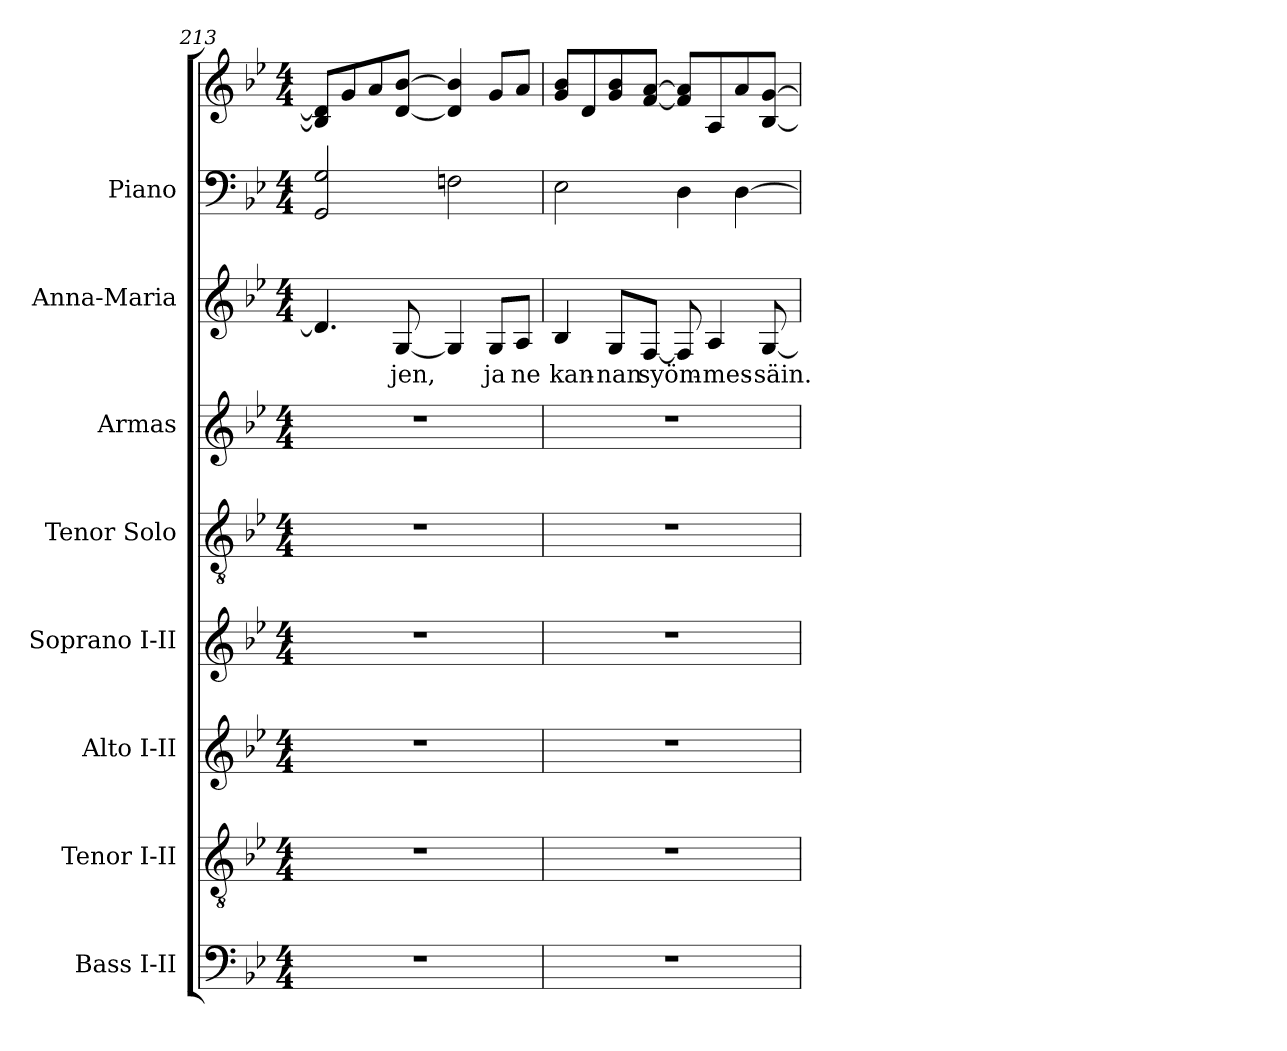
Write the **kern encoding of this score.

**kern	**kern	**kern	**kern	**kern	**kern	**kern	**text	**kern	**kern
*part8	*part7	*part6	*part5	*part4	*part3	*part2	*part2	*part1	*part1
*staff9	*staff8	*staff7	*staff6	*staff5	*staff4	*staff3	*staff3	*staff2	*staff1
*I"Bass I-II	*I"Tenor I-II	*I"Alto I-II	*I"Soprano I-II	*I"Tenor Solo	*I"Armas	*I"Anna-Maria	*	*I"Piano	*
*I'B.	*I'T.	*I'A.	*I'S.	*I'T. Solo	*I'Armas	*I'A-M	*	*I'Pno.	*
*clefF4	*clefGv2	*clefG2	*clefG2	*clefGv2	*clefG2	*clefG2	*	*clefF4	*clefG2
*	*ITrd7c12	*	*	*ITrd7c12	*ITrd7c12	*	*	*	*
*k[b-e-]	*k[b-e-]	*k[b-e-]	*k[b-e-]	*k[b-e-]	*k[b-e-]	*k[b-e-]	*	*k[b-e-]	*k[b-e-]
*B-:	*B-:	*B-:	*B-:	*B-:	*B-:	*B-:	*	*B-:	*B-:
*M4/4	*M4/4	*M4/4	*M4/4	*M4/4	*M4/4	*M4/4	*	*M4/4	*M4/4
=213	=213	=213	=213	=213	=213	=213	=213	=213	=213
1r	1r	1r	1r	1r	1r	4.di/]	.	2GGi/ 2Gi	8B-i/] 8di]L
.	.	.	.	.	.	.	.	.	8gi/
.	.	.	.	.	.	.	.	.	8ai/
!	!	!	!	!	!	!	!LO:LY:b:color=#000000	!	!
.	.	.	.	.	.	[<8Gi/	-jen,	.	[<8di/ [>8b-iJ
.	.	.	.	.	.	4Gi/]	.	2Fni\	4di/] 4b-i]
!	!	!	!	!	!	!	!LO:LY:b:color=#000000	!	!
.	.	.	.	.	.	8Gi/L	ja	.	8gi/L
!	!	!	!	!	!	!	!LO:LY:b:color=#000000	!	!
.	.	.	.	.	.	8Ai/J	ne	.	8ai/J
=214	=214	=214	=214	=214	=214	=214	=214	=214	=214
!	!	!	!	!	!	!	!LO:LY:b:color=#000000	!	!
1r	1r	1r	1r	1r	1r	4B-i/	kan-	2E-i\	8gi/ 8b-iL
.	.	.	.	.	.	.	.	.	8di/
!	!	!	!	!	!	!	!LO:LY:b:color=#000000	!	!
.	.	.	.	.	.	8Gi/L	-nan	.	8gi/ 8b-i
!	!	!	!	!	!	!	!LO:LY:b:color=#000000	!	!
.	.	.	.	.	.	[<8Fi/J	syöm-	.	[<8fi/ [>8aiJ
.	.	.	.	.	.	8Fi/]	.	4Di\	8fi/] 8ai]L
!	!	!	!	!	!	!	!LO:LY:b:color=#000000	!	!
.	.	.	.	.	.	4Ai/	-mes-	.	8Ai/
.	.	.	.	.	.	.	.	[>4Di\	8ai/
!	!	!	!	!	!	!	!LO:LY:b:color=#000000	!	!
.	.	.	.	.	.	[<8Gi/	-säin.	.	[<8B-i/ [>8giJ
=	=	=	=	=	=	=	=	=	=
*-	*-	*-	*-	*-	*-	*-	*-	*-	*-
